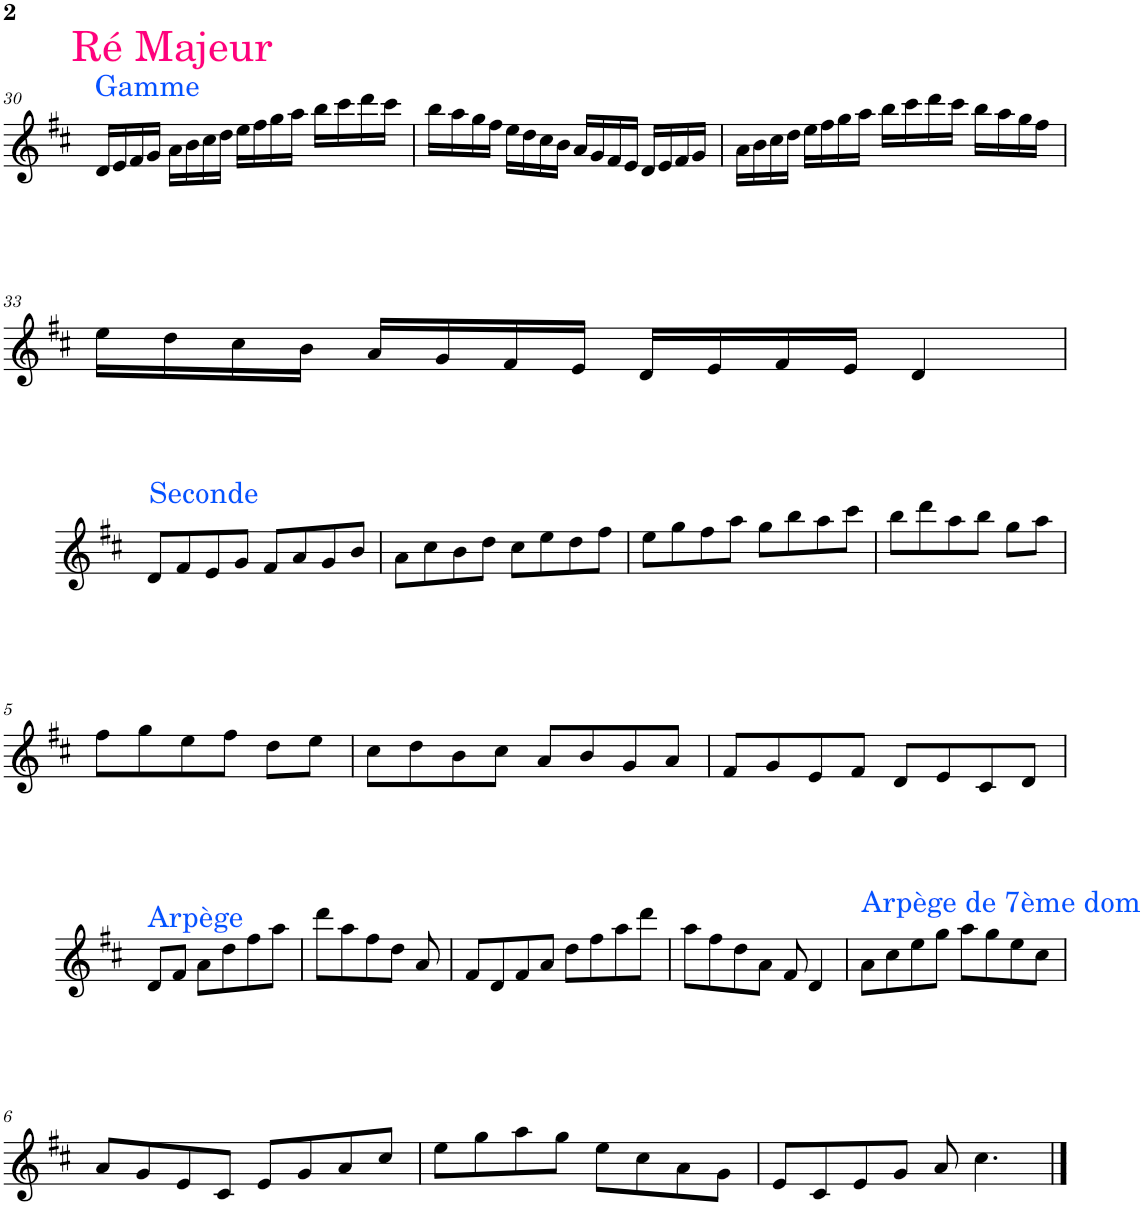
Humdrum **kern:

**kern
*part1
*staff1
*I"Saxophone Soprano
*I'Sax. S.
!!LO:PB:g=z
*clefG2
*Trd1c2
*k[f#c#]
*M4/4
=30
!LO:TX:a:color=#FF007F:t=Ré Majeur
!LO:TX:a:color=#0055FF:t=Gamme
16d/LL
16e/
16f#/
16g/JJ
16a\LL
16b\
16cc#\
16dd\JJ
16ee\LL
16ff#\
16gg\
16aa\JJ
16bb\LL
16ccc#\
16ddd\
16ccc#\JJ
=31
16bb\LL
16aa\
16gg\
16ff#\JJ
16ee\LL
16dd\
16cc#\
16b\JJ
16a/LL
16g/
16f#/
16e/JJ
16d/LL
16e/
16f#/
16g/JJ
=32
16a\LL
16b\
16cc#\
16dd\JJ
16ee\LL
16ff#\
16gg\
16aa\JJ
16bb\LL
16ccc#\
16ddd\
16ccc#\JJ
16bb\LL
16aa\
16gg\
16ff#\JJ
!!LO:LB:g=z
=33
16ee\LL
16dd\
16cc#\
16b\JJ
16a/LL
16g/
16f#/
16e/JJ
16d/LL
16e/
16f#/
16e/JJ
4d/
!!LO:LB:g=z
=1
!LO:TX:a:color=#0055FF:t=Seconde
8d/L
8f#/
8e/
8g/J
8f#/L
8a/
8g/
8b/J
=2
8a\L
8cc#\
8b\
8dd\J
8cc#\L
8ee\
8dd\
8ff#\J
=3
8ee\L
8gg\
8ff#\
8aa\J
8gg\L
8bb\
8aa\
8ccc#\J
=4
8bb\L
8ddd\
8aa\
8bb\J
8gg\L
8aa\J
!!LO:LB:g=z
=5
8ff#\L
8gg\
8ee\
8ff#\J
8dd\L
8ee\J
=6
8cc#\L
8dd\
8b\
8cc#\J
8a/L
8b/
8g/
8a/J
=7
8f#/L
8g/
8e/
8f#/J
8d/L
8e/
8c#/
8d/J
!!LO:LB:g=z
=1
!LO:TX:a:color=#0055FF:t=Arpège
8d/L
8f#/J
8a\L
8dd\
8ff#\
8aa\J
=2
8ddd\L
8aa\
8ff#\
8dd\J
8a/
=3
8f#/L
8d/
8f#/
8a/J
8dd\L
8ff#\
8aa\
8ddd\J
=4
8aa\L
8ff#\
8dd\
8a\J
8f#/
4d/
=5
!LO:TX:a:color=#0055FF:t=Arpège de 7ème dom
8a\L
8cc#\
8ee\
8gg\J
8aa\L
8gg\
8ee\
8cc#\J
!!LO:LB:g=z
=6
8a/L
8g/
8e/
8c#/J
8e/L
8g/
8a/
8cc#/J
=7
8ee\L
8gg\
8aa\
8gg\J
8ee\L
8cc#\
8a\
8g\J
=8
8e/L
8c#/
8e/
8g/J
8a/
4.cc#\
==
*-
